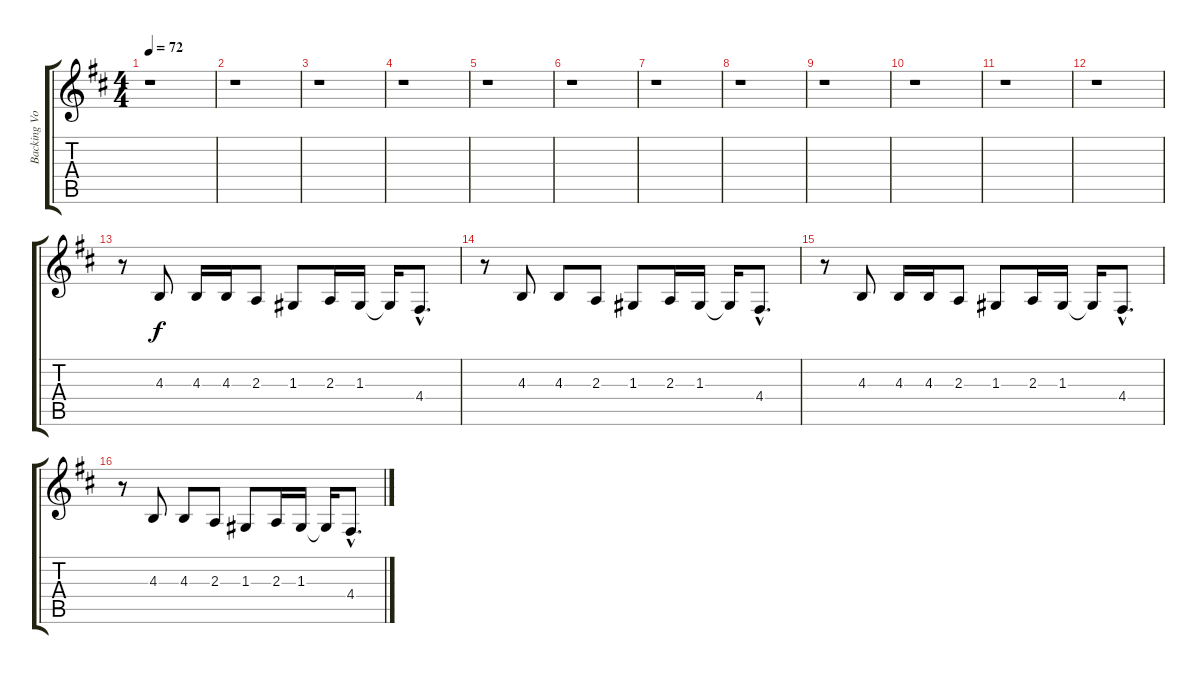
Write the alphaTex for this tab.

\track ("Backing Vocals" "Backing Vo") {instrument lead2sawtooth}
\staff {score tabs}
\tuning (E4 B3 G3 D3 A2 E2) {hide}
\ts (4 4)
\tempo 72
\clef g2
\ks d
r.1{dy f} |
r.1 |
r.1 |
r.1 |
r.1 |
r.1 |
r.1 |
r.1 |
r.1 |
r.1 |
r.1 |
r.1 |
r.8 4.3.8 4.3.16 4.3.16 2.3.8 1.3.8 2.3.16 1.3.16 1.3{t}.16 4.4{hac}.8{d} |
r.8 4.3.8 4.3.8 2.3.8 1.3.8 2.3.16 1.3.16 1.3{t}.16 4.4{hac}.8{d} |
r.8 4.3.8 4.3.16 4.3.16 2.3.8 1.3.8 2.3.16 1.3.16 1.3{t}.16 4.4{hac}.8{d} |
r.8 4.3.8 4.3.8 2.3.8 1.3.8 2.3.16 1.3.16 1.3{t}.16 4.4{hac}.8{d}
